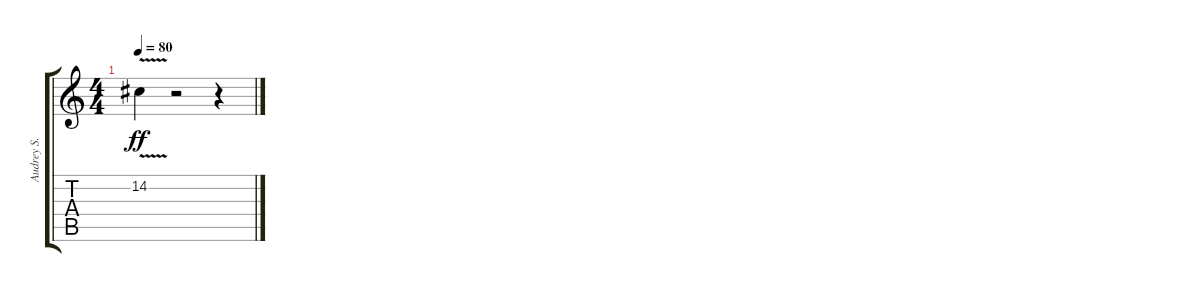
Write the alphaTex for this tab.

\track ("Audrey S." "Audrey S.") {instrument lead2sawtooth}
\staff {score tabs}
\tuning (E4 B3 G3 D3 A2 E2) {hide}
\ts (4 4)
\tempo 80
\clef g2
\ks c
14.2{v}.4{dy ff} r.2 r.4
